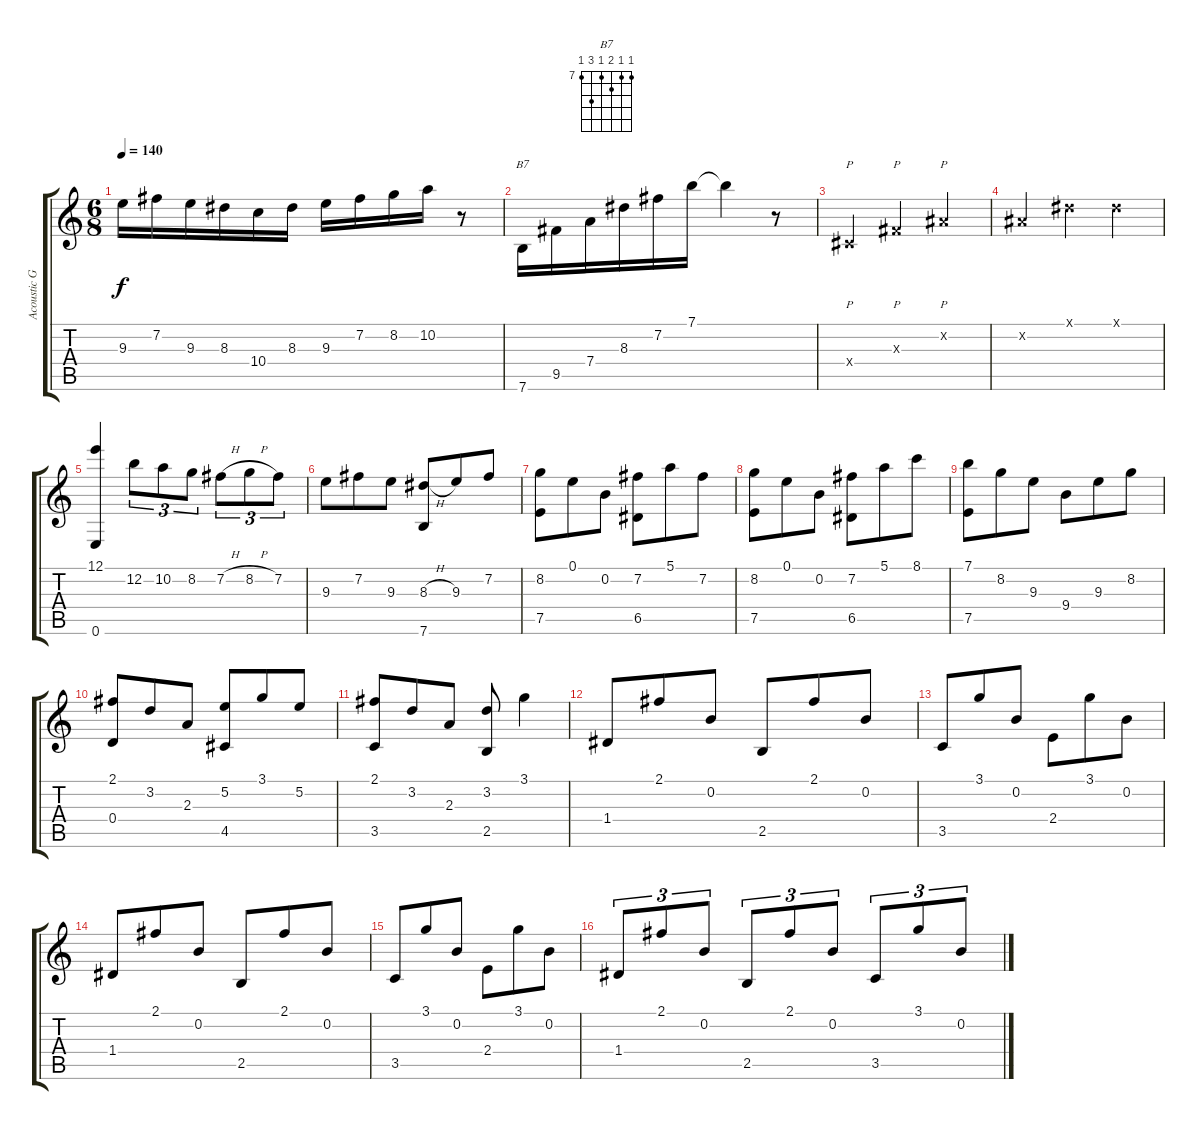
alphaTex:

\track ("Acoustic Guitar" "Acoustic G") {instrument acousticguitarsteel}
\staff {score tabs}
\tuning (E4 B3 G3 D3 A2 E2) {hide}
\chord ("B7" 7 7 8 7 9 7) {firstfret 7}
\ts (6 8)
\tempo 140
\clef g2
\ks c
9.3.16{dy f} 7.2.16 9.3.16 8.3.16 10.4.16 8.3.16 9.3.16 7.2.16 8.2.16 10.2.16 r.8 |
7.6.16{ch "B7"} 9.5.16 7.4.16 8.3.16 7.2.16 7.1.16 7.1{t}.4 r.8 |
-1.4{x}.4{p} -1.3{x}.4{p} -1.2{x}.4{p} |
-1.2{x}.4 -1.1{x}.4 -1.1{x}.4 |
(12.1 0.6).4 12.2.8{tu (3 2)} 10.2.8{tu (3 2)} 8.2.8{tu (3 2)} 7.2{h}.8{tu (3 2)} 8.2{h}.8{tu (3 2)} 7.2.8{tu (3 2)} |
9.3.8 7.2.8 9.3.8 (8.3{h} 7.6).8 9.3.8 7.2.8 |
(8.2 7.5).8 0.1.8 0.2.8 (7.2 6.5).8 5.1.8 7.2.8 |
(8.2 7.5).8 0.1.8 0.2.8 (7.2 6.5).8 5.1.8 8.1.8 |
(7.1 7.5).8 8.2.8 9.3.8 9.4.8 9.3.8 8.2.8 |
(2.1 0.4).8 3.2.8 2.3.8 (5.2 4.5).8 3.1.8 5.2.8 |
(2.1 3.5).8 3.2.8 2.3.8 (3.2 2.5).8 3.1.4 |
1.4.8 2.1.8 0.2.8 2.5.8 2.1.8 0.2.8 |
3.5.8 3.1.8 0.2.8 2.4.8 3.1.8 0.2.8 |
1.4.8 2.1.8 0.2.8 2.5.8 2.1.8 0.2.8 |
3.5.8 3.1.8 0.2.8 2.4.8 3.1.8 0.2.8 |
1.4.8{tu (3 2)} 2.1.8{tu (3 2)} 0.2.8{tu (3 2)} 2.5.8{tu (3 2)} 2.1.8{tu (3 2)} 0.2.8{tu (3 2)} 3.5.8{tu (3 2)} 3.1.8{tu (3 2)} 0.2.8{tu (3 2)}
